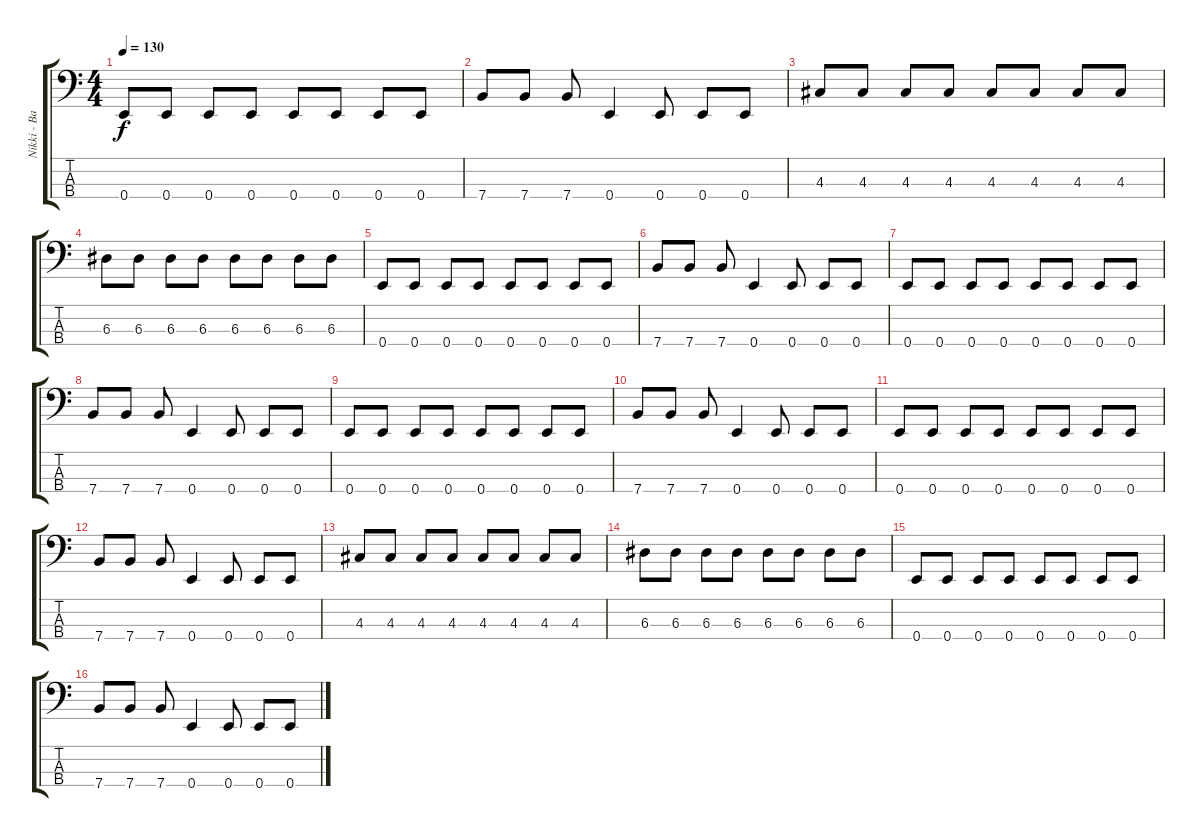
\track ("Nikki - Bass" "Nikki - Ba") {instrument electricbasspick}
\staff {score tabs}
\tuning (G2 D2 A1 E1) {hide}
\ts (4 4)
\tempo 130
\clef f4
\ks c
0.4.8{dy f} 0.4.8 0.4.8 0.4.8 0.4.8 0.4.8 0.4.8 0.4.8 |
7.4.8 7.4.8 7.4.8 0.4.4 0.4.8 0.4.8 0.4.8 |
4.3.8 4.3.8 4.3.8 4.3.8 4.3.8 4.3.8 4.3.8 4.3.8 |
6.3.8 6.3.8 6.3.8 6.3.8 6.3.8 6.3.8 6.3.8 6.3.8 |
0.4.8 0.4.8 0.4.8 0.4.8 0.4.8 0.4.8 0.4.8 0.4.8 |
7.4.8 7.4.8 7.4.8 0.4.4 0.4.8 0.4.8 0.4.8 |
0.4.8 0.4.8 0.4.8 0.4.8 0.4.8 0.4.8 0.4.8 0.4.8 |
7.4.8 7.4.8 7.4.8 0.4.4 0.4.8 0.4.8 0.4.8 |
0.4.8 0.4.8 0.4.8 0.4.8 0.4.8 0.4.8 0.4.8 0.4.8 |
7.4.8 7.4.8 7.4.8 0.4.4 0.4.8 0.4.8 0.4.8 |
0.4.8 0.4.8 0.4.8 0.4.8 0.4.8 0.4.8 0.4.8 0.4.8 |
7.4.8 7.4.8 7.4.8 0.4.4 0.4.8 0.4.8 0.4.8 |
4.3.8 4.3.8 4.3.8 4.3.8 4.3.8 4.3.8 4.3.8 4.3.8 |
6.3.8 6.3.8 6.3.8 6.3.8 6.3.8 6.3.8 6.3.8 6.3.8 |
0.4.8 0.4.8 0.4.8 0.4.8 0.4.8 0.4.8 0.4.8 0.4.8 |
7.4.8 7.4.8 7.4.8 0.4.4 0.4.8 0.4.8 0.4.8
